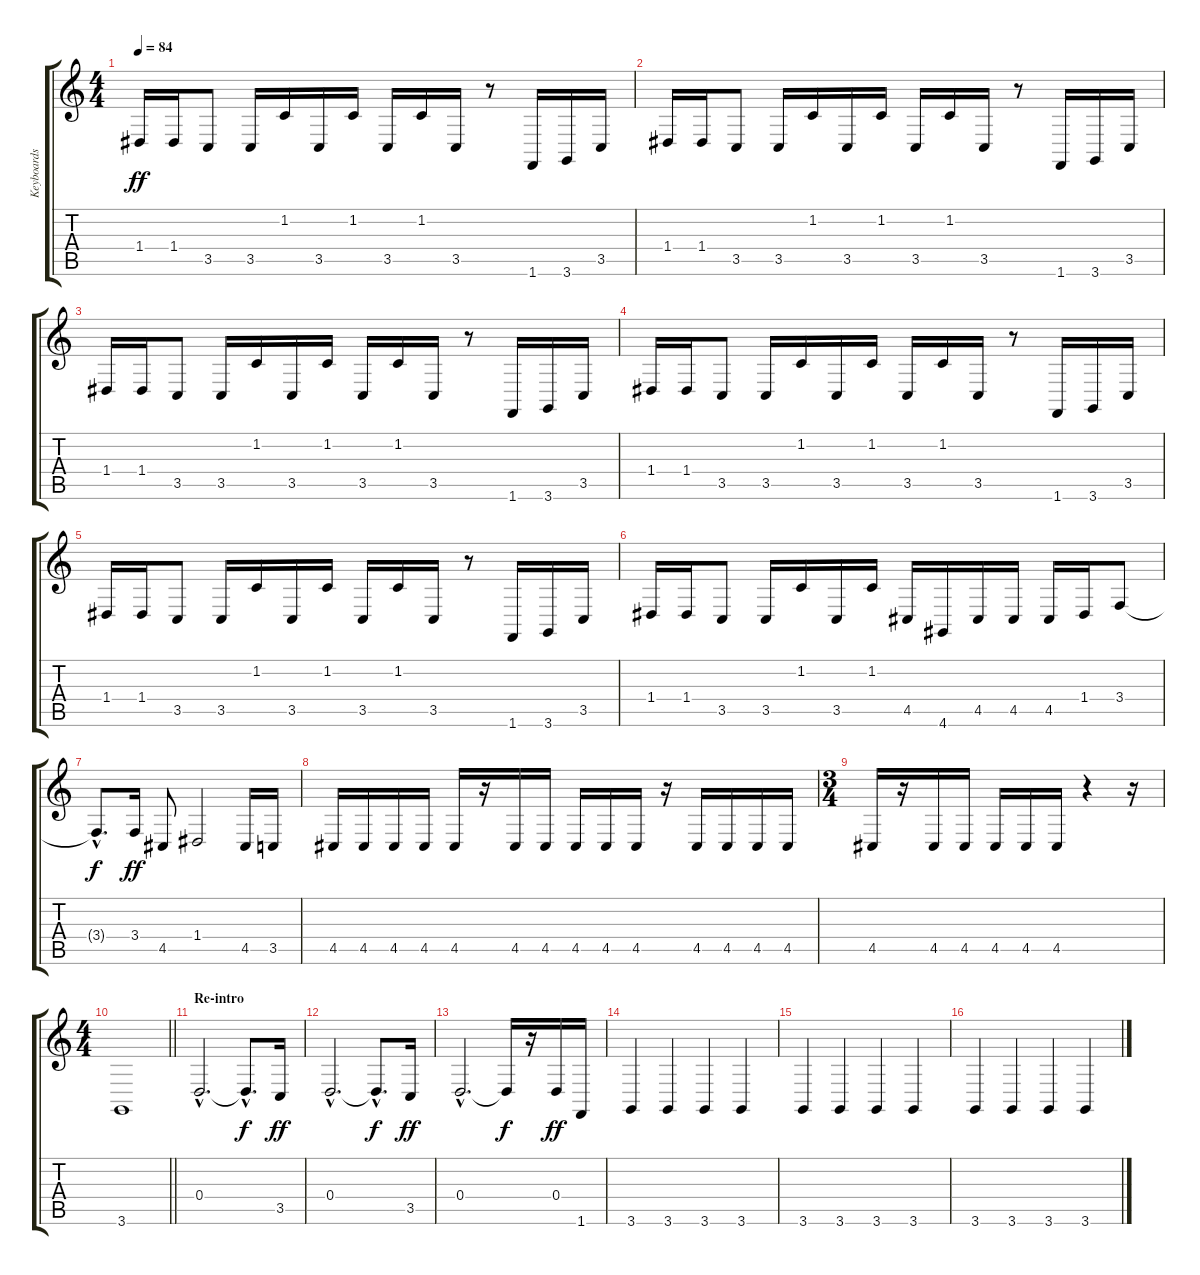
\track ("Keyboards L. (Ian Anderson)" "Keyboards ") {instrument pad7halo}
\staff {score tabs}
\tuning (E4 B3 G3 D3 A2 E2) {hide}
\ts (4 4)
\tempo 84
\clef g2
\ks c
1.4.16{dy ff} 1.4.16 3.5.8 3.5.16 1.2.16 3.5.16 1.2.16 3.5.16 1.2.16 3.5.16 r.8 1.6.16 3.6.16 3.5.16 |
1.4.16 1.4.16 3.5.8 3.5.16 1.2.16 3.5.16 1.2.16 3.5.16 1.2.16 3.5.16 r.8 1.6.16 3.6.16 3.5.16 |
1.4.16 1.4.16 3.5.8 3.5.16 1.2.16 3.5.16 1.2.16 3.5.16 1.2.16 3.5.16 r.8 1.6.16 3.6.16 3.5.16 |
1.4.16 1.4.16 3.5.8 3.5.16 1.2.16 3.5.16 1.2.16 3.5.16 1.2.16 3.5.16 r.8 1.6.16 3.6.16 3.5.16 |
1.4.16 1.4.16 3.5.8 3.5.16 1.2.16 3.5.16 1.2.16 3.5.16 1.2.16 3.5.16 r.8 1.6.16 3.6.16 3.5.16 |
1.4.16 1.4.16 3.5.8 3.5.16 1.2.16 3.5.16 1.2.16 4.5.16 4.6.16 4.5.16 4.5.16 4.5.16 1.4.16 3.4.8 |
3.4{hac t}.8{d dy f} 3.4.16{dy ff} 4.5.8 1.4.2 4.5.16 3.5.16 |
4.5.16 4.5.16 4.5.16 4.5.16 4.5.16 r.16 4.5.16 4.5.16 4.5.16 4.5.16 4.5.16 r.16 4.5.16 4.5.16 4.5.16 4.5.16 |
\ts (3 4)
4.5.16 r.16 4.5.16 4.5.16 4.5.16 4.5.16 4.5.16 r.4 r.16 |
\ts (4 4)
\barLineRight lightlight
3.6.1 |
\section ("" "Re-intro")
0.4{hac}.2{d} 0.4{hac t}.8{d dy f} 3.5.16{dy ff} |
0.4{hac}.2{d} 0.4{hac t}.8{d dy f} 3.5.16{dy ff} |
0.4{hac}.2{d} 0.4{t}.16{dy f} r.16 0.4.16{dy ff} 1.6.16 |
3.6.4 3.6.4 3.6.4 3.6.4 |
3.6.4 3.6.4 3.6.4 3.6.4 |
3.6.4 3.6.4 3.6.4 3.6.4
